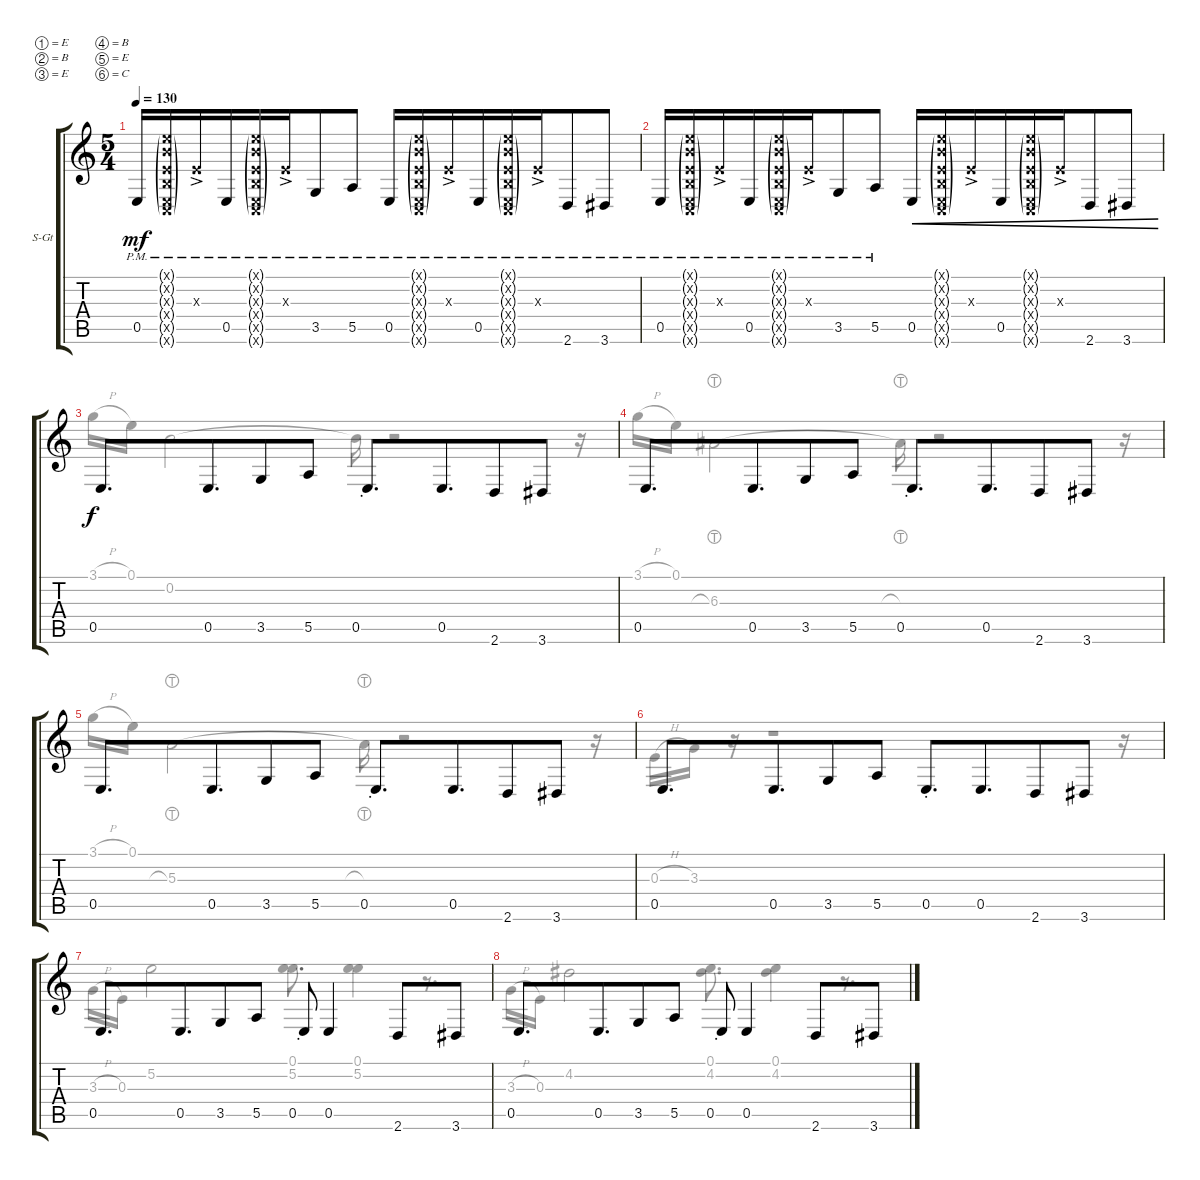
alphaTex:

\defaultSystemsLayout 4
\bracketExtendMode groupsimilarinstruments
\firstSystemTrackNameOrientation horizontal
\otherSystemsTrackNameOrientation horizontal
\track ("Steel Guitar" "S-Gt") {instrument acousticguitarsteel}
\staff {score tabs}
\tuning (E4 B3 E3 B2 E2 C2)
\voice
\ts (5 4)
\beaming (8 5 5)
\tempo 130
\clef g2
\ks c
0.5{pm}.16{dy mf instrument acousticguitarsteel} (0.6{g pm x} 0.5{g pm x} 0.4{g pm x} 0.3{g pm x} 0.2{g pm x} 0.1{g pm x}).16 0.3{ac pm x}.16 0.5{pm}.16 (0.6{g pm x} 0.5{g pm x} 0.4{g pm x} 0.3{g pm x} 0.2{g pm x} 0.1{g pm x}).16 0.3{ac pm x}.16 3.5{pm}.8 5.5{pm}.8 0.5{pm}.16 (0.6{g pm x} 0.5{g pm x} 0.4{g pm x} 0.3{g pm x} 0.2{g pm x} 0.1{g pm x}).16 0.3{ac pm x}.16 0.5{pm}.16 (0.6{g pm x} 0.5{g pm x} 0.4{g pm x} 0.3{g pm x} 0.2{g pm x} 0.1{g pm x}).16 0.3{ac pm x}.16 2.6{pm}.8 3.6{pm}.8 |
0.5{pm}.16 (0.6{g pm x} 0.5{g pm x} 0.4{g pm x} 0.3{g pm x} 0.2{g pm x} 0.1{g pm x}).16 0.3{ac pm x}.16 0.5{pm}.16 (0.6{g pm x} 0.5{g pm x} 0.4{g pm x} 0.3{g pm x} 0.2{g pm x} 0.1{g pm x}).16 0.3{ac pm x}.16 3.5{pm}.8 5.5{pm}.8 0.5.16{cre} (0.6{g x} 0.5{g x} 0.4{g x} 0.3{g x} 0.2{g x} 0.1{g x}).16{cre} 0.3{ac x}.16{cre} 0.5.16{cre} (0.6{g x} 0.5{g x} 0.4{g x} 0.3{g x} 0.2{g x} 0.1{g x}).16{cre} 0.3{ac x}.16{cre} 2.6.8{cre} 3.6.8{cre} |
0.5.8{d dy f} 0.5.8{d} 3.5.8 5.5.8 0.5{st}.8{d} 0.5.8{d} 2.6.8 3.6.8 |
0.5.8{d} 0.5.8{d} 3.5.8 5.5.8 0.5{st}.8{d} 0.5.8{d} 2.6.8 3.6.8 |
0.5.8{d} 0.5.8{d} 3.5.8 5.5.8 0.5{st}.8{d} 0.5.8{d} 2.6.8 3.6.8 |
\scale
0.484518 0.5.8{d} 0.5.8{d} 3.5.8 5.5.8 0.5{st}.8{d} 0.5.8{d} 2.6.8 3.6.8 |
\scale
0.515828 0.5.8{d} 0.5.8{d} 3.5.8 5.5.8 0.5{st}.8 0.5.4 2.6.8 3.6.8 |
0.5.8{d} 0.5.8{d} 3.5.8 5.5.8 0.5{st}.8 0.5.4 2.6.8 3.6.8
\voice
\clef g2
\ottava regular
\simile none
\ks c
|
|
3.1{h}.16 0.1.16 0.2.2 0.2{t}.16 r.2 r.16 |
3.1{h}.16 0.1.16 6.3{lht}.2 6.3{lht t}.16 r.2 r.16 |
3.1{h}.16 0.1.16 5.3{lht}.2 5.3{lht t}.16 r.2 r.16 |
\scale
0.484518 0.3{h}.16 3.3{st}.16 r.16 r.1 r.16 |
\scale
0.515828 3.3{h}.16 0.3.16 5.2.2 (5.2 0.1).8{d} (0.1 5.2).4 r.8{d} |
3.3{h}.16 0.3.16 4.2.2 (4.2 0.1).8{d} (0.1 4.2).4 r.8{d}
